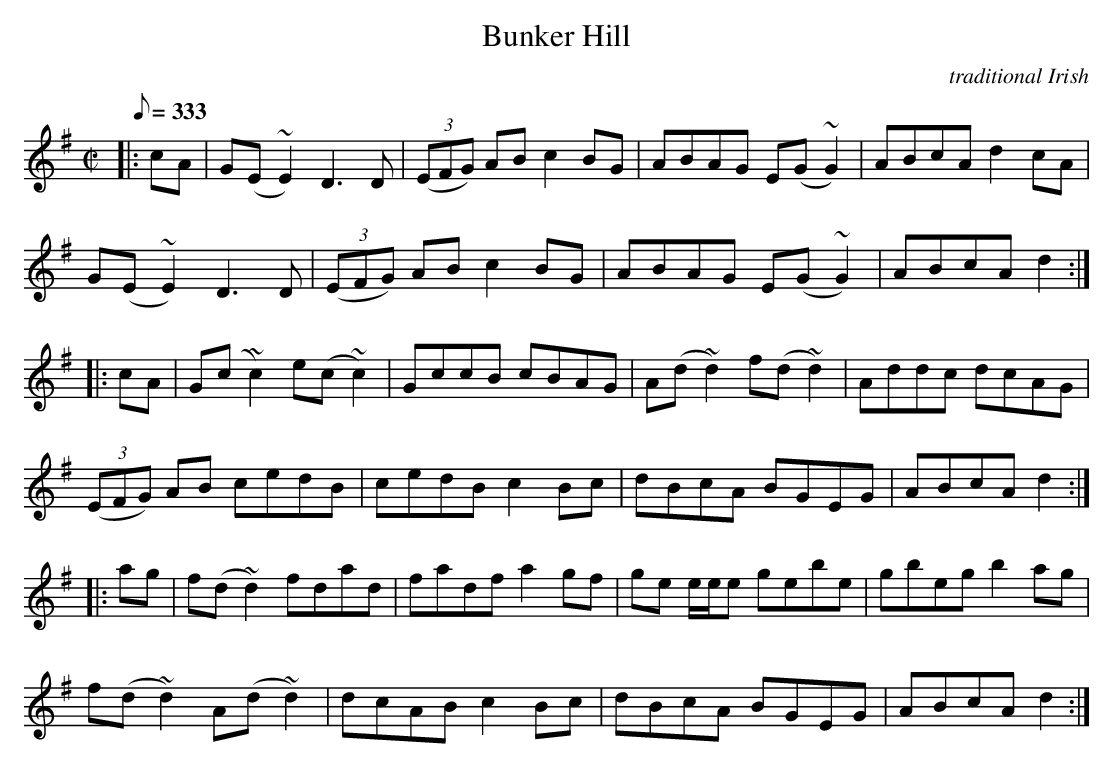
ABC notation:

X:1
T:Bunker Hill
C:traditional Irish
L:1/8
Q:333
M:C|
K:Dmix
|:cA|G(E ~E2) D3 D|(3(EFG) AB c2 BG|ABAG E(G ~G2)|ABcA d2cA|
G(E ~E2) D3 D|(3(EFG) AB c2 BG|ABAG E(G ~G2)|ABcA d2:|
|:cA|G(c ~c2) e(c~c2)|GccB cBAG|A(d~d2) f(d~d2)|Addc dcAG|
(3(EFG) AB cedB|cedB c2Bc|dBcA BGEG|ABcA d2:|
|:ag|f(d ~d2) fdad|fadf a2 gf|ge e/e/e gebe|gbeg b2 ag|
f(d ~d2) A(d ~d2)|dcAB c2Bc|dBcA BGEG|ABcA d2:|
